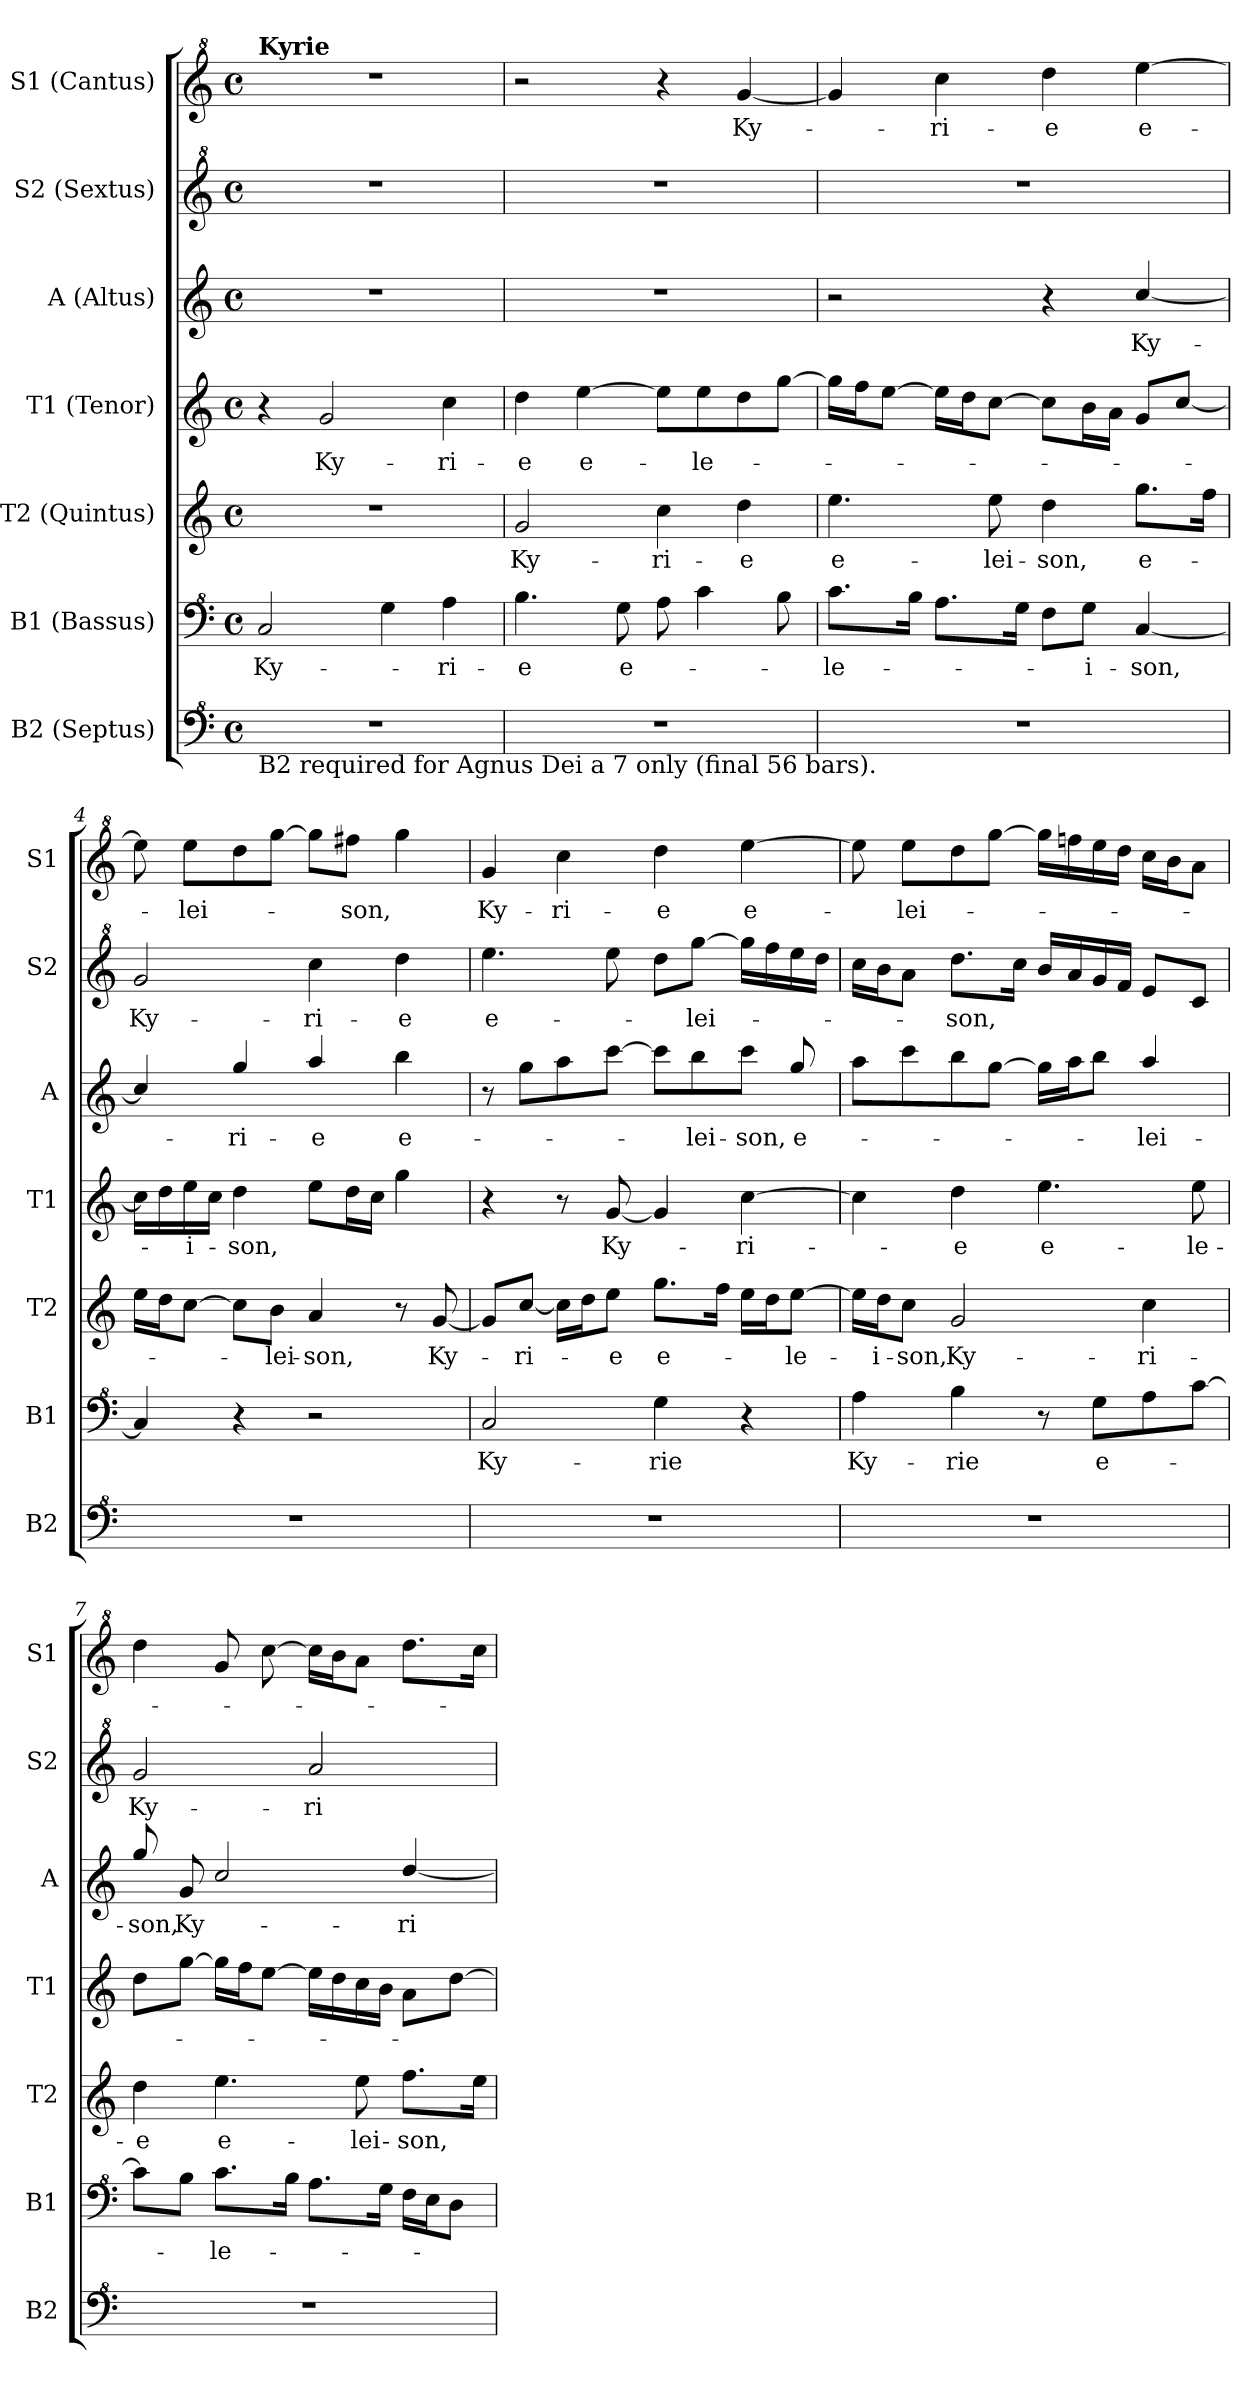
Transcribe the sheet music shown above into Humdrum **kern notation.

**kern	**kern	**text	**kern	**text	**kern	**text	**kern	**text	**kern	**text	**kern	**text
*part7	*part6	*part6	*part5	*part5	*part4	*part4	*part3	*part3	*part2	*part2	*part1	*part1
*staff7	*staff6	*staff6	*staff5	*staff5	*staff4	*staff4	*staff3	*staff3	*staff2	*staff2	*staff1	*staff1
*I"B2 (Septus)	*I"B1 (Bassus)	*	*I"T2 (Quintus)	*	*I"T1 (Tenor)	*	*I"A (Altus)	*	*I"S2 (Sextus)	*	*I"S1 (Cantus)	*
*I'B2	*I'B1	*	*I'T2	*	*I'T1	*	*I'A	*	*I'S2	*	*I'S1	*
*clefF^4	*clefF^4	*	*clefG2	*	*clefG2	*	*clefG2	*	*clefG^2	*	*clefG^2	*
*k[]	*k[]	*	*k[]	*	*k[]	*	*k[]	*	*k[]	*	*k[]	*
*M4/4	*M4/4	*	*M4/4	*	*M4/4	*	*M4/4	*	*M4/4	*	*M4/4	*
*met(c)	*met(c)	*	*met(c)	*	*met(c)	*	*met(c)	*	*met(c)	*	*met(c)	*
=1	=1	=1	=1	=1	=1	=1	=1	=1	=1	=1	=1	=1
!	!	!	!	!	!	!	!	!	!	!	!LO:TX:a:B:t=Kyrie	!
!LO:TX:b:t=B2 required for Agnus Dei a 7 only (final 56 bars).	!	!	!	!	!	!	!	!	!	!	!	!
!	!	!LO:LY:b	!	!	!	!	!	!	!	!	!	!
1r	2c/	Ky-	1r	.	4r	.	1r	.	1r	.	1r	.
!	!	!	!	!	!	!LO:LY:b	!	!	!	!	!	!
.	.	.	.	.	2g/	Ky-	.	.	.	.	.	.
.	4g\	.	.	.	.	.	.	.	.	.	.	.
!	!	!LO:LY:b	!	!	!	!LO:LY:b	!	!	!	!	!	!
.	4a\	-ri-	.	.	4cc\	-ri-	.	.	.	.	.	.
=2	=2	=2	=2	=2	=2	=2	=2	=2	=2	=2	=2	=2
!	!	!LO:LY:b	!	!LO:LY:b	!	!LO:LY:b	!	!	!	!	!	!
1r	4.b\	-e	2g/	Ky-	4dd\	-e	1r	.	1r	.	2r	.
!	!	!	!	!	!	!LO:LY:b	!	!	!	!	!	!
.	.	.	.	.	[4ee\	e-	.	.	.	.	.	.
!	!	!LO:LY:b	!	!	!	!	!	!	!	!	!	!
.	8g\	e-	.	.	.	.	.	.	.	.	.	.
!	!	!	!	!LO:LY:b	!	!	!	!	!	!	!	!
.	8a\	.	4cc\	-ri-	8ee\L]	.	.	.	.	.	4r	.
!	!	!	!	!	!	!LO:LY:b	!	!	!	!	!	!
.	4cc\	.	.	.	8ee\	-le-	.	.	.	.	.	.
!	!	!	!	!LO:LY:b	!	!	!	!	!	!	!	!LO:LY:b
.	.	.	4dd\	-e	8dd\	.	.	.	.	.	[4gg/	Ky-
.	8b\	.	.	.	[8gg\J	.	.	.	.	.	.	.
=3	=3	=3	=3	=3	=3	=3	=3	=3	=3	=3	=3	=3
!	!	!LO:LY:b	!	!LO:LY:b	!	!	!	!	!	!	!	!
1r	8.cc\L	-le-	4.ee\	e-	16gg\LL]	.	2r	.	1r	.	4gg/]	.
.	.	.	.	.	16ff\J	.	.	.	.	.	.	.
.	.	.	.	.	[8ee\J	.	.	.	.	.	.	.
.	16b\Jk	.	.	.	.	.	.	.	.	.	.	.
!	!	!	!	!	!	!	!	!	!	!	!	!LO:LY:b
.	8.a\L	.	.	.	16ee\LL]	.	.	.	.	.	4ccc\	-ri-
.	.	.	.	.	16dd\J	.	.	.	.	.	.	.
!	!	!	!	!LO:LY:b	!	!	!	!	!	!	!	!
.	.	.	8ee\	-lei-	[8cc\J	.	.	.	.	.	.	.
.	16g\Jk	.	.	.	.	.	.	.	.	.	.	.
!	!	!	!	!LO:LY:b	!	!	!	!	!	!	!	!LO:LY:b
.	8f\L	.	4dd\	-son,	8cc\L]	.	4r	.	.	.	4ddd\	-e
!	!	!LO:LY:b	!	!	!	!	!	!	!	!	!	!
.	8g\J	-i-	.	.	16b\L	.	.	.	.	.	.	.
.	.	.	.	.	16a\JJ	.	.	.	.	.	.	.
!	!	!LO:LY:b	!	!LO:LY:b	!	!	!	!LO:LY:b	!	!	!	!LO:LY:b
.	[4c/	-son,	8.gg\L	e-	8g/L	.	[4cc/	Ky-	.	.	[4eee\	e-
.	.	.	.	.	[8cc/J	.	.	.	.	.	.	.
.	.	.	16ff\Jk	.	.	.	.	.	.	.	.	.
=4	=4	=4	=4	=4	=4	=4	=4	=4	=4	=4	=4	=4
!	!	!	!	!	!	!	!	!	!	!LO:LY:b	!	!
1r	4c/]	.	16ee\LL	.	16cc\LL]	.	4cc/]	.	2gg/	Ky-	8eee\]	.
.	.	.	16dd\J	.	16dd\	.	.	.	.	.	.	.
!	!	!	!	!	!	!LO:LY:b	!	!	!	!	!	!LO:LY:b
.	.	.	[8cc\J	.	16ee\	-i-	.	.	.	.	8eee\L	-lei-
.	.	.	.	.	16cc\JJ	.	.	.	.	.	.	.
!	!	!	!	!	!	!LO:LY:b	!	!LO:LY:b	!	!	!	!
.	4r	.	8cc\L]	.	4dd\	-son,	4gg/	-ri-	.	.	8ddd\	.
!	!	!	!	!LO:LY:b	!	!	!	!	!	!	!	!
.	.	.	8b\J	-lei-	.	.	.	.	.	.	[8ggg\J	.
!	!	!	!	!LO:LY:b	!	!	!	!LO:LY:b	!	!LO:LY:b	!	!
.	2r	.	4a/	-son,	8ee\L	.	4aa/	-e	4ccc\	-ri-	8ggg\L]	.
!	!	!	!	!	!	!	!	!	!	!	!	!LO:LY:b
.	.	.	.	.	16dd\L	.	.	.	.	.	8fff#X\J	-son,
.	.	.	.	.	16cc\JJ	.	.	.	.	.	.	.
!	!	!	!	!	!	!	!	!LO:LY:b	!	!LO:LY:b	!	!
.	.	.	8r	.	4gg\	.	4bb\	e-	4ddd\	-e	4ggg\	.
!	!	!	!	!LO:LY:b	!	!	!	!	!	!	!	!
.	.	.	[8g/	Ky-	.	.	.	.	.	.	.	.
=5	=5	=5	=5	=5	=5	=5	=5	=5	=5	=5	=5	=5
!	!	!LO:LY:b	!	!	!	!	!	!	!	!LO:LY:b	!	!LO:LY:b
1r	2c/	Ky-	8g/L]	.	4r	.	8r	.	4.eee\	e-	4gg/	Ky-
!	!	!	!	!LO:LY:b	!	!	!	!	!	!	!	!
.	.	.	[8cc/J	-ri-	.	.	8gg\L	.	.	.	.	.
!	!	!	!	!	!	!	!	!	!	!	!	!LO:LY:b
.	.	.	16cc\LL]	.	8r	.	8aa\	.	.	.	4ccc\	-ri-
.	.	.	16dd\J	.	.	.	.	.	.	.	.	.
!	!	!	!	!LO:LY:b	!	!LO:LY:b	!	!	!	!	!	!
.	.	.	8ee\J	-e	[8g/	Ky-	[8ccc\J	.	8eee\	.	.	.
!	!	!LO:LY:b	!	!LO:LY:b	!	!	!	!	!	!	!	!LO:LY:b
.	4g\	-rie	8.gg\L	e-	4g/]	.	8ccc\L]	.	8ddd\L	.	4ddd\	-e
!	!	!	!	!	!	!	!	!LO:LY:b	!	!LO:LY:b	!	!
.	.	.	.	.	.	.	8bb\	-lei-	[8ggg\J	-lei-	.	.
.	.	.	16ff\Jk	.	.	.	.	.	.	.	.	.
!	!	!	!	!	!	!LO:LY:b	!	!LO:LY:b	!	!	!	!LO:LY:b
.	4r	.	16ee\LL	.	[4cc\	-ri-	8ccc\J	-son,	16ggg\LL]	.	[4eee\	e-
.	.	.	16dd\J	.	.	.	.	.	16fff\	.	.	.
!	!	!	!	!LO:LY:b	!	!	!	!LO:LY:b	!	!	!	!
.	.	.	[8ee\J	-le-	.	.	8gg/	e-	16eee\	.	.	.
.	.	.	.	.	.	.	.	.	16ddd\JJ	.	.	.
!!LO:LB:g=z
=6	=6	=6	=6	=6	=6	=6	=6	=6	=6	=6	=6	=6
!	!	!LO:LY:b	!	!	!	!	!	!	!	!	!	!
1r	4a\	Ky-	16ee\LL]	.	4cc\]	.	8aa\L	.	16ccc\LL	.	8eee\]	.
!	!	!	!	!LO:LY:b	!	!	!	!	!	!	!	!
.	.	.	16dd\J	-i-	.	.	.	.	16bb\J	.	.	.
!	!	!	!	!LO:LY:b	!	!	!	!	!	!	!	!LO:LY:b
.	.	.	8cc\J	-son,	.	.	8ccc\	.	8aa\J	.	8eee\L	-lei-
!	!	!LO:LY:b	!	!LO:LY:b	!	!LO:LY:b	!	!	!	!LO:LY:b	!	!
.	4b\	-rie	2g/	Ky-	4dd\	-e	8bb\	.	8.ddd\L	-son,	8ddd\	.
.	.	.	.	.	.	.	[8gg\J	.	.	.	[8ggg\J	.
.	.	.	.	.	.	.	.	.	16ccc\Jk	.	.	.
!	!	!	!	!	!	!LO:LY:b	!	!	!	!	!	!
.	8r	.	.	.	4.ee\	e-	16gg\LL]	.	16bb/LL	.	16ggg\LL]	.
.	.	.	.	.	.	.	16aa\J	.	16aa/	.	16fffni\	.
!	!	!LO:LY:b	!	!	!	!	!	!	!	!	!	!
.	8g\L	e-	.	.	.	.	8bb\J	.	16gg/	.	16eee\	.
.	.	.	.	.	.	.	.	.	16ff/JJ	.	16ddd\JJ	.
!	!	!	!	!LO:LY:b	!	!	!	!LO:LY:b	!	!	!	!
.	8a\	.	4cc\	-ri-	.	.	4aa/	-lei-	8ee/L	.	16ccc\LL	.
.	.	.	.	.	.	.	.	.	.	.	16bb\J	.
!	!	!	!	!	!	!LO:LY:b	!	!	!	!	!	!
.	[8cc\J	.	.	.	8ee\	-le-	.	.	8cc/J	.	8aa\J	.
=7	=7	=7	=7	=7	=7	=7	=7	=7	=7	=7	=7	=7
!	!	!	!	!LO:LY:b	!	!	!	!LO:LY:b	!	!LO:LY:b	!	!
1r	8cc\L]	.	4dd\	-e	8dd\L	.	8gg/	-son,	2gg/	Ky-	4ddd\	.
!	!	!	!	!	!	!	!	!LO:LY:b	!	!	!	!
.	8b\J	.	.	.	[8gg\J	.	8g/	Ky-	.	.	.	.
!	!	!LO:LY:b	!	!LO:LY:b	!	!	!	!	!	!	!	!
.	8.cc\L	-le-	4.ee\	e-	16gg\LL]	.	2cc/	.	.	.	8gg/	.
.	.	.	.	.	16ff\J	.	.	.	.	.	.	.
.	.	.	.	.	[8ee\J	.	.	.	.	.	[8ccc\	.
.	16b\Jk	.	.	.	.	.	.	.	.	.	.	.
!	!	!	!	!	!	!	!	!	!	!LO:LY:b	!	!
.	8.a\L	.	.	.	16ee\LL]	.	.	.	2aa/	-ri-	16ccc\LL]	.
.	.	.	.	.	16dd\	.	.	.	.	.	16bb\J	.
!	!	!	!	!LO:LY:b	!	!	!	!	!	!	!	!
.	.	.	8ee\	-lei-	16cc\	.	.	.	.	.	8aa\J	.
.	16g\Jk	.	.	.	16b\JJ	.	.	.	.	.	.	.
!	!	!	!	!LO:LY:b	!	!	!	!LO:LY:b	!	!	!	!
.	16f\LL	.	8.ff\L	-son,	8a\L	.	[4dd/	-ri-	.	.	8.ddd\L	.
.	16e\J	.	.	.	.	.	.	.	.	.	.	.
.	8d\J	.	.	.	[8dd\J	.	.	.	.	.	.	.
.	.	.	16ee\Jk	.	.	.	.	.	.	.	16ccc\Jk	.
=	=	=	=	=	=	=	=	=	=	=	=	=
*-	*-	*-	*-	*-	*-	*-	*-	*-	*-	*-	*-	*-
